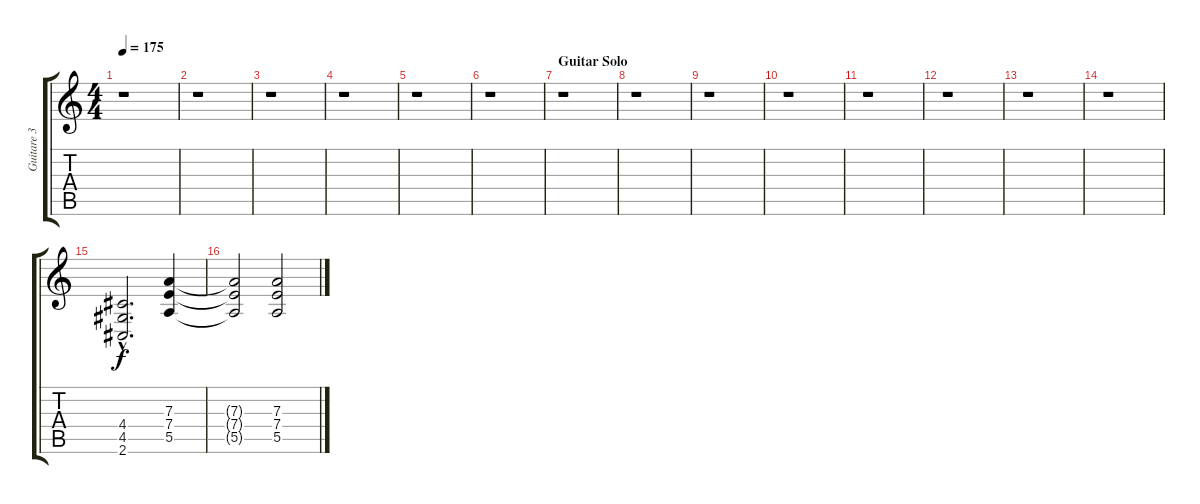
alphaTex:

\track ("Guitare 3" "Guitare 3") {instrument distortionguitar}
\staff {score tabs}
\tuning (B3 Gb3 D3 A2 E2 B1) {hide}
\ts (4 4)
\tempo 175
\clef g2
\ks c
r.1{dy f} |
r.1 |
r.1 |
r.1 |
r.1 |
r.1 |
\section ("" "Guitar Solo")
r.1 |
r.1 |
r.1 |
r.1 |
r.1 |
r.1 |
r.1 |
r.1 |
(4.4{hac} 4.5{hac} 2.6{hac}).2{d} (7.3 7.4 5.5).4 |
(7.3{t} 7.4{t} 5.5{t}).2 (7.3 7.4 5.5).2
